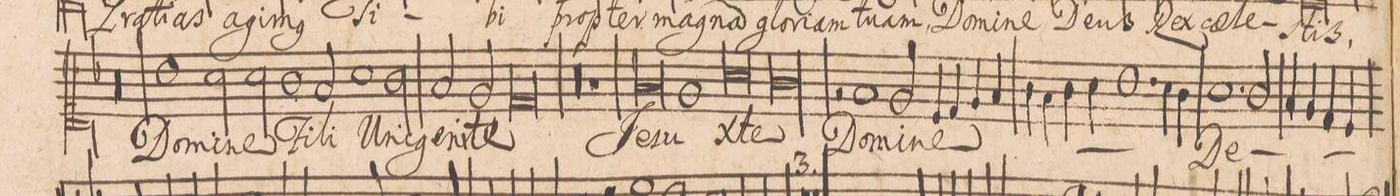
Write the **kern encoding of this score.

**kern	**text
*I"[CANTVS.]	*
*clefC1	*
*k[b-]	*
*met(C|)	*
*M2/1	*
=39-	=39-
00r	.
=40-	=40-
=41-	=41-
1b-\	Do-
2a\	-mi-
2a\	-ne
=42-	=42-
1g\	Fi-
2f/	-li
1a\	U-
=43-	=43-
2g\	-ni-
2f/	-ge-
2e/	-ni-
=44-	=44-
0d/	-te
=45-	=45-
00r	.
=46-	=46-
=47-	=47-
1r	.
0f/	Je-
=48-	=48-
1e/	-su
=49-	=49-
0a\	X-
=50-	=50-
00g\	-te
=51-	=51-
=52-	=52-
2r	.
1f/	Do-
2e/	-mi-
=53-	=53-
4c/	-ne
4d/	.
4e/	.
4f/	.
4g\	.
4f\	.
4g\	.
4a\	.
=54-	=54-
1.b-\	De-
4a\	.
4g\	.
=55-	=55-
1.a\	.
2g/	.
=56-	=56-
4f/	.
4e/	.
4d/	.
4c/	.
*-	*-
